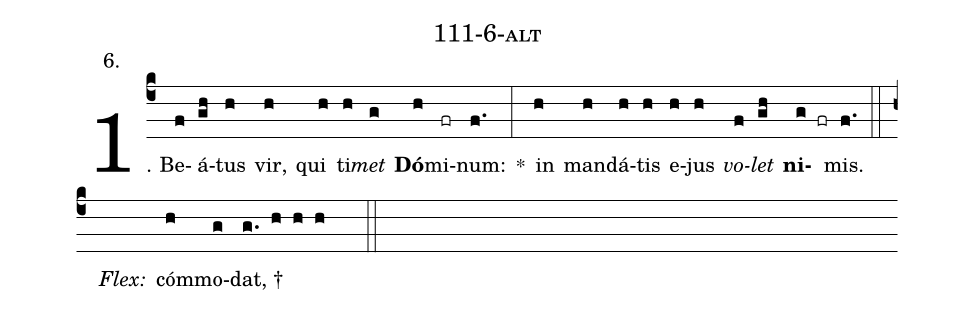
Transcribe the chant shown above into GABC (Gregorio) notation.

name: 111-6-alt;
annotation: 6.;
%%
(c4)1. Be(f)á(gh)tus(h) vir,(h) qui(h) ti(h)<i>met</i>(g) <b>Dó</b>(h)mi(fr)num:(f.) *(:) in(h) man(h)dá(h)tis(h) e(h)jus(h) <i>vo</i>(f)<i>let</i>(gh) <b>ni</b>(g fr)mis.(f.) (::)
<i>Flex:</i>()  cóm(h)mo(g)dat, †(g. h h h  ::)
